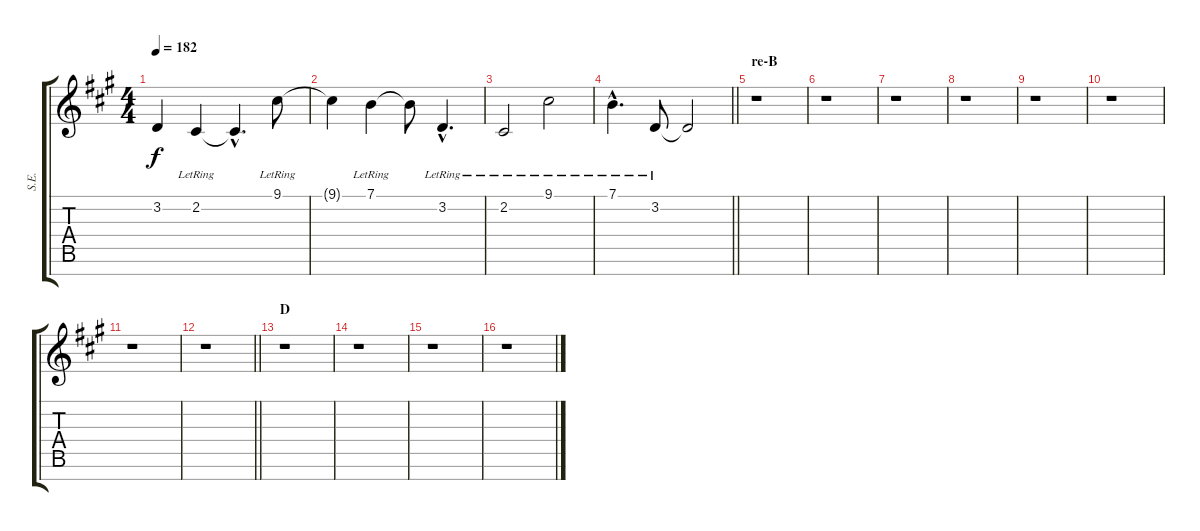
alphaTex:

\track ("S.E." "S.E.") {instrument harpsichord}
\staff {score tabs}
\tuning (E4 B3 G3 D3 A2 E2 B1) {hide}
\ts (4 4)
\tempo 182
\clef g2
\ks a
3.2{t}.4{dy f} 2.2{lr}.4 2.2{hac t}.4{d} 9.1{lr}.8 |
9.1{t}.4 7.1{lr}.4 7.1{t}.8 3.2{hac lr}.4{d} |
2.2{lr}.2 9.1{lr}.2 |
\barLineRight lightlight
7.1{hac lr}.4{d} 3.2{lr}.8 3.2{t}.2 |
\section ("" "re-B")
r.1 |
r.1 |
r.1 |
r.1 |
r.1 |
r.1 |
r.1 |
\barLineRight lightlight
r.1 |
\section ("" "D")
r.1 |
r.1 |
r.1 |
r.1
